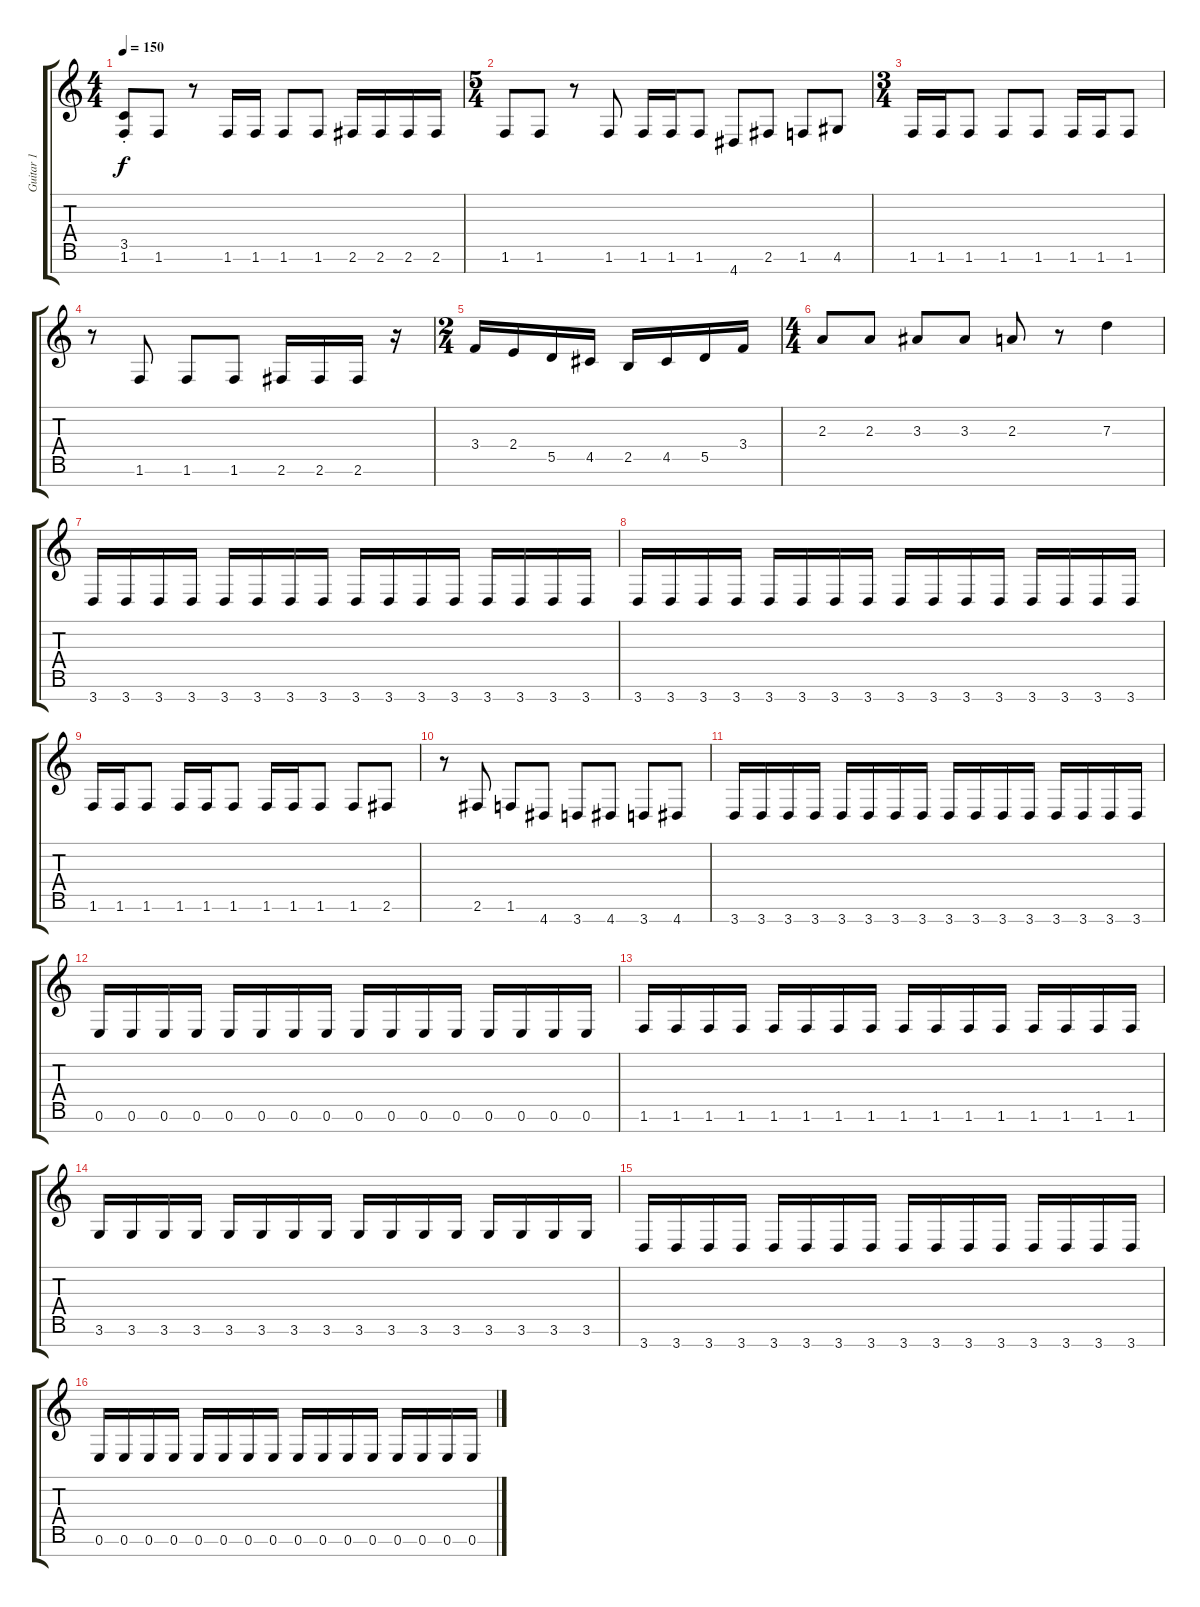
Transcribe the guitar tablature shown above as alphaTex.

\track ("Guitar 1" "Guitar 1") {instrument distortionguitar}
\staff {score tabs}
\tuning (E4 B3 G3 D3 A2 E2 B1) {hide}
\ts (4 4)
\tempo 150
\clef g2
\ks c
(3.5{st} 1.6).8{dy f} 1.6.8 r.8 1.6.16 1.6.16 1.6.8 1.6.8 2.6.16 2.6.16 2.6.16 2.6.16 |
\ts (5 4)
1.6.8 1.6.8 r.8 1.6.8 1.6.16 1.6.16 1.6.8 4.7.8 2.6.8 1.6.8 4.6.8 |
\ts (3 4)
1.6.16 1.6.16 1.6.8 1.6.8 1.6.8 1.6.16 1.6.16 1.6.8 |
r.8 1.6.8 1.6.8 1.6.8 2.6.16 2.6.16 2.6.16 r.16 |
\ts (2 4)
3.4.16 2.4.16 5.5.16 4.5.16 2.5.16 4.5.16 5.5.16 3.4.16 |
\ts (4 4)
2.3.8 2.3.8 3.3.8 3.3.8 2.3.8 r.8 7.3.4 |
3.7.16 3.7.16 3.7.16 3.7.16 3.7.16 3.7.16 3.7.16 3.7.16 3.7.16 3.7.16 3.7.16 3.7.16 3.7.16 3.7.16 3.7.16 3.7.16 |
3.7.16 3.7.16 3.7.16 3.7.16 3.7.16 3.7.16 3.7.16 3.7.16 3.7.16 3.7.16 3.7.16 3.7.16 3.7.16 3.7.16 3.7.16 3.7.16 |
1.6.16 1.6.16 1.6.8 1.6.16 1.6.16 1.6.8 1.6.16 1.6.16 1.6.8 1.6.8 2.6.8 |
r.8 2.6.8 1.6.8 4.7.8 3.7.8 4.7.8 3.7.8 4.7.8 |
3.7.16 3.7.16 3.7.16 3.7.16 3.7.16 3.7.16 3.7.16 3.7.16 3.7.16 3.7.16 3.7.16 3.7.16 3.7.16 3.7.16 3.7.16 3.7.16 |
0.6.16 0.6.16 0.6.16 0.6.16 0.6.16 0.6.16 0.6.16 0.6.16 0.6.16 0.6.16 0.6.16 0.6.16 0.6.16 0.6.16 0.6.16 0.6.16 |
1.6.16 1.6.16 1.6.16 1.6.16 1.6.16 1.6.16 1.6.16 1.6.16 1.6.16 1.6.16 1.6.16 1.6.16 1.6.16 1.6.16 1.6.16 1.6.16 |
3.6.16 3.6.16 3.6.16 3.6.16 3.6.16 3.6.16 3.6.16 3.6.16 3.6.16 3.6.16 3.6.16 3.6.16 3.6.16 3.6.16 3.6.16 3.6.16 |
3.7.16 3.7.16 3.7.16 3.7.16 3.7.16 3.7.16 3.7.16 3.7.16 3.7.16 3.7.16 3.7.16 3.7.16 3.7.16 3.7.16 3.7.16 3.7.16 |
0.6.16 0.6.16 0.6.16 0.6.16 0.6.16 0.6.16 0.6.16 0.6.16 0.6.16 0.6.16 0.6.16 0.6.16 0.6.16 0.6.16 0.6.16 0.6.16
